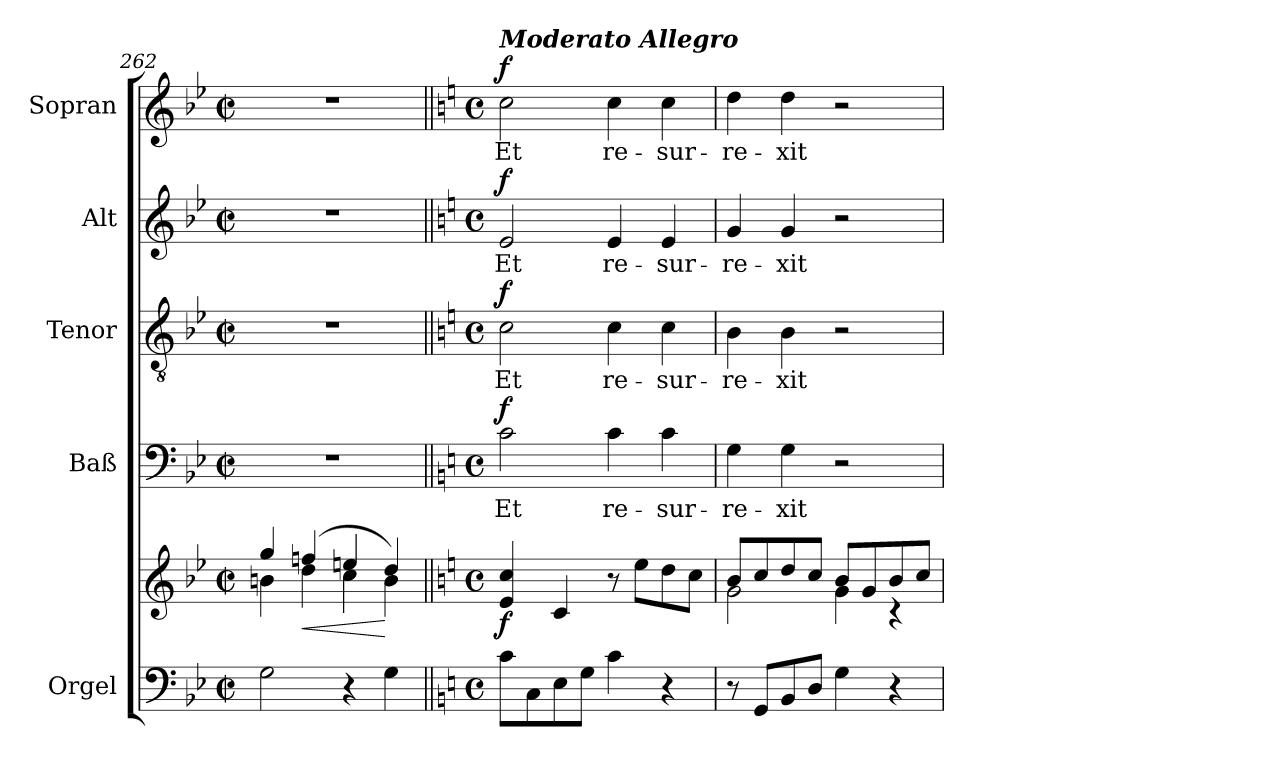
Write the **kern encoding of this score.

**kern	**kern	**dynam	**kern	**text	**dynam	**kern	**text	**dynam	**kern	**text	**dynam	**kern	**text	**dynam
*part5	*part5	*part5	*part4	*part4	*part4	*part3	*part3	*part3	*part2	*part2	*part2	*part1	*part1	*part1
*staff6	*staff5	*staff5/6	*staff4	*staff4	*staff4	*staff3	*staff3	*staff3	*staff2	*staff2	*staff2	*staff1	*staff1	*staff1
*I"Orgel	*	*	*I"Baß	*	*	*I"Tenor	*	*	*I"Alt	*	*	*I"Sopran	*	*
*clefF4	*clefG2	*	*clefF4	*	*	*clefGv2	*	*	*clefG2	*	*	*clefG2	*	*
*k[b-e-]	*k[b-e-]	*	*k[b-e-]	*	*	*k[b-e-]	*	*	*k[b-e-]	*	*	*k[b-e-]	*	*
*B-:	*B-:	*	*B-:	*	*	*B-:	*	*	*B-:	*	*	*B-:	*	*
*M2/2	*M2/2	*	*M2/2	*	*	*M2/2	*	*	*M2/2	*	*	*M2/2	*	*
*met(c|)	*met(c|)	*	*met(c|)	*	*	*met(c|)	*	*	*met(c|)	*	*	*met(c|)	*	*
=262	=262	=262	=262	=262	=262	=262	=262	=262	=262	=262	=262	=262	=262	=262
*	*^	*	*	*	*	*	*	*	*	*	*	*	*	*
2G\	4gg/	4bn\	.	1r	.	.	1r	.	.	1r	.	.	1r	.	.
!	!	!	!LO:HP:b	!	!	!	!	!	!	!	!	!	!	!	!
.	(4ffn/	4dd\	<	.	.	.	.	.	.	.	.	.	.	.	.
4r	4een/	4cc\	.	.	.	.	.	.	.	.	.	.	.	.	.
4G\	4dd/)	4b\	[	.	.	.	.	.	.	.	.	.	.	.	.
*	*v	*v	*	*	*	*	*	*	*	*	*	*	*	*	*
=263||	=263||	=263||	=263||	=263||	=263||	=263||	=263||	=263||	=263||	=263||	=263||	=263||	=263||	=263||
*k[]	*k[]	*	*k[]	*	*	*k[]	*	*	*k[]	*	*	*k[]	*	*
*C:	*C:	*	*C:	*	*	*C:	*	*	*C:	*	*	*C:	*	*
*M4/4	*M4/4	*	*M4/4	*	*	*M4/4	*	*	*M4/4	*	*	*M4/4	*	*
*met(c)	*met(c)	*	*met(c)	*	*	*met(c)	*	*	*met(c)	*	*	*met(c)	*	*
*	*^	*	*	*	*	*	*	*	*	*	*	*	*	*
!	!	!	!	!	!	!	!	!	!	!	!	!	!LO:TX:a:Bi:t=Moderato Allegro	!	!
!	!	!	!LO:DY:b	!	!LO:LY:b	!LO:DY:a	!	!LO:LY:b	!LO:DY:a	!	!LO:LY:b	!LO:DY:a	!	!LO:LY:b	!LO:DY:b
*	*v	*v	*	*	*	*	*	*	*	*	*	*	*	*	*
8c\L	4e/ 4cc/	f	2c\	Et	f	2c\	Et	f	2e/	Et	f	2cc\	Et	f
8C\	.	.	.	.	.	.	.	.	.	.	.	.	.	.
8E\	4c/	.	.	.	.	.	.	.	.	.	.	.	.	.
8G\J	.	.	.	.	.	.	.	.	.	.	.	.	.	.
!	!	!	!	!LO:LY:b	!	!	!LO:LY:b	!	!	!LO:LY:b	!	!	!LO:LY:b	!
4c\	8r	.	4c\	re-	.	4c\	re-	.	4e/	re-	.	4cc\	re-	.
.	8ee\L	.	.	.	.	.	.	.	.	.	.	.	.	.
!	!	!	!	!LO:LY:b	!	!	!LO:LY:b	!	!	!LO:LY:b	!	!	!LO:LY:b	!
4r	8dd\	.	4c\	-sur-	.	4c\	-sur-	.	4e/	-sur-	.	4cc\	-sur-	.
.	8cc\J	.	.	.	.	.	.	.	.	.	.	.	.	.
=264	=264	=264	=264	=264	=264	=264	=264	=264	=264	=264	=264	=264	=264	=264
*	*^	*	*	*	*	*	*	*	*	*	*	*	*	*
!	!	!	!	!	!LO:LY:b	!	!	!LO:LY:b	!	!	!LO:LY:b	!	!	!LO:LY:b	!
8r	8b/L	2g\	.	4G\	-re-	.	4B\	-re-	.	4g/	-re-	.	4dd\	-re-	.
8GG/L	8cc/	.	.	.	.	.	.	.	.	.	.	.	.	.	.
!	!	!	!	!	!LO:LY:b	!	!	!LO:LY:b	!	!	!LO:LY:b	!	!	!LO:LY:b	!
8BB/	8dd/	.	.	4G\	-xit	.	4B\	-xit	.	4g/	-xit	.	4dd\	-xit	.
8D/J	8cc/J	.	.	.	.	.	.	.	.	.	.	.	.	.	.
4G\	8b/L	4g\	.	2r	.	.	2r	.	.	2r	.	.	2r	.	.
.	8g/	.	.	.	.	.	.	.	.	.	.	.	.	.	.
4r	8b/	4rc	.	.	.	.	.	.	.	.	.	.	.	.	.
.	8cc/J	.	.	.	.	.	.	.	.	.	.	.	.	.	.
*	*v	*v	*	*	*	*	*	*	*	*	*	*	*	*	*
=	=	=	=	=	=	=	=	=	=	=	=	=	=	=
*-	*-	*-	*-	*-	*-	*-	*-	*-	*-	*-	*-	*-	*-	*-
